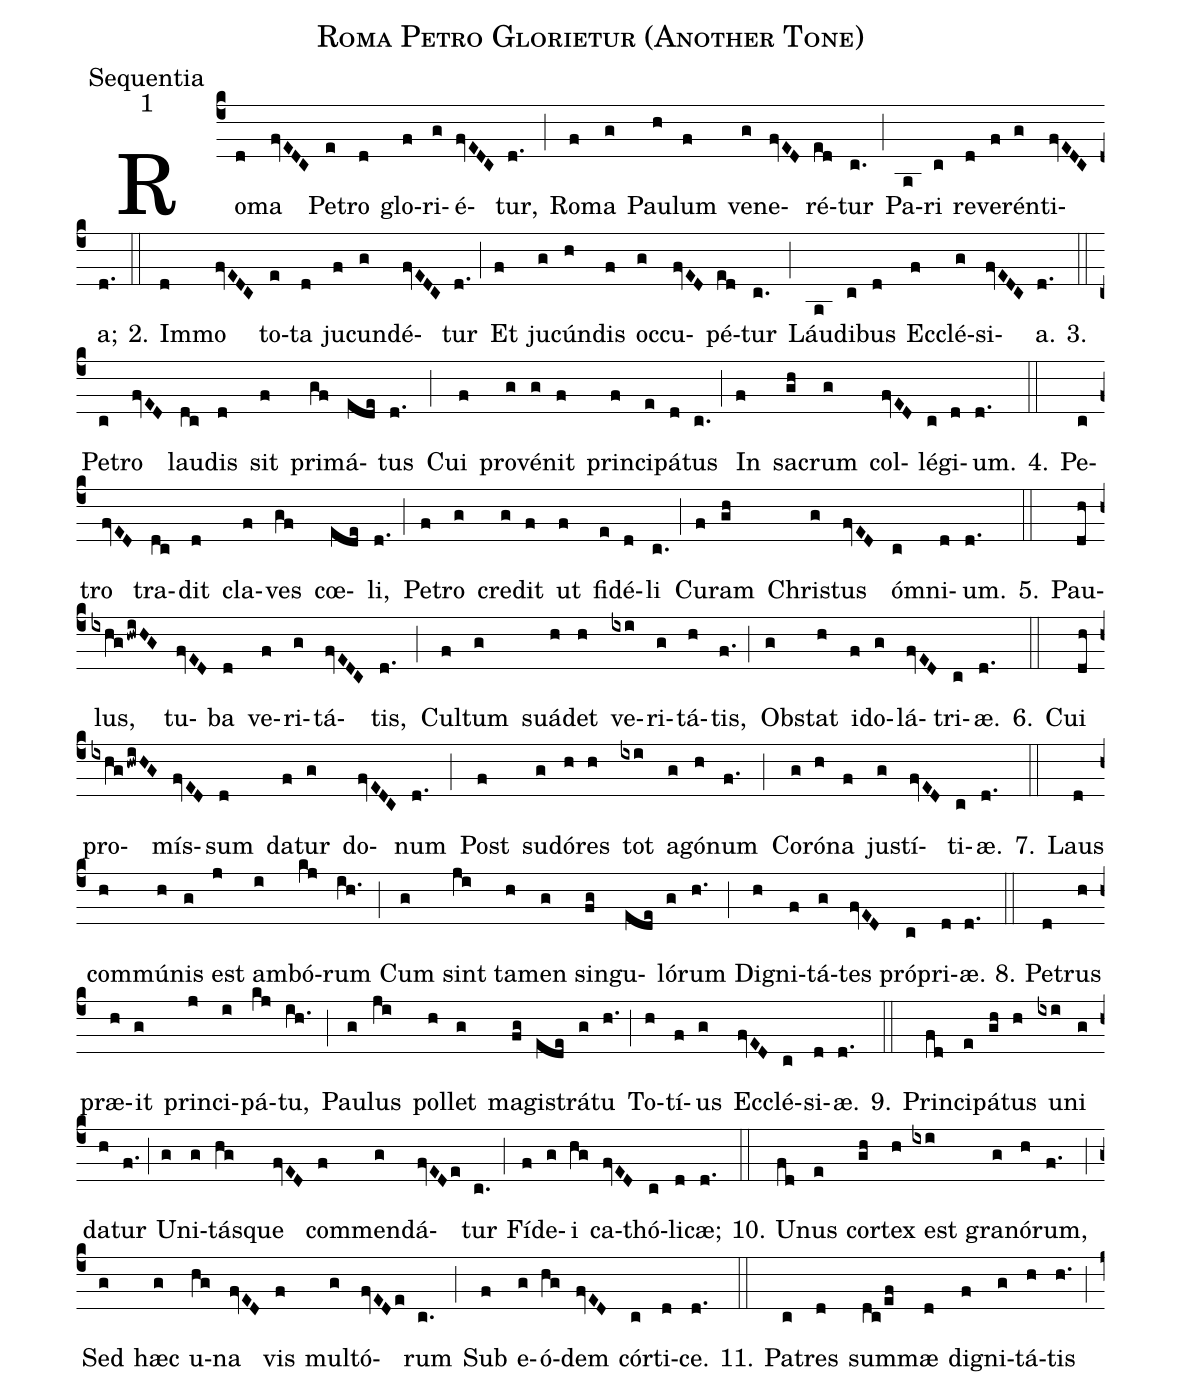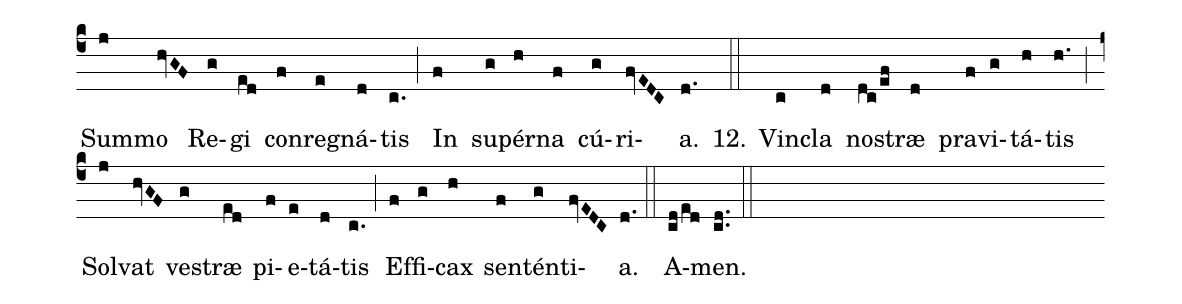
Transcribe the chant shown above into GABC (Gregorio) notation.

name:Roma Petro Glorietur (Another Tone);
office-part:Sequentia;
mode:1;
%%
(c4)Ro(d)ma(fvEDC) Pe(e)tro(d) glo(f)ri(g)é(fvEDC)tur,(d.) (;)
Ro(f)ma(g) Pau(h)lum(f) ve(g)ne(fvED)ré(ed)tur(c.) (;)
Pa(a)ri(c) re(d)ve(f)rén(g)ti(fvEDC)a;(d.)
2.(::) Im(d)mo(fvEDC) to(e)ta(d) ju(f)cun(g)dé(fvEDC)tur(d.) (;)
Et(f) ju(g)cún(h)dis(f) oc(g)cu(fvED)pé(ed)tur(c.) (;)
Láu(a)di(c)bus(d) Ec(f)clé(g)si(fvEDC)a.(d.)
3.(::) Pe(c)tro(fvED) lau(dc)dis(d) sit(f) pri(gf)má(ede)tus(d.) (;)
Cui(f) pro(g)vé(g)nit(f) prin(f)ci(e)pá(d)tus(c.) (;)
In(f) sa(gh)crum(g) col(fvED)lé(c)gi(d)um.(d.)
4.(::) Pe(c)tro(fvED) tra(dc)dit(d) cla(f)ves(gf) cœ(ede)li,(d.) (;)
Pe(f)tro(g) cre(g)dit(f) ut(f) fi(e)dé(d)li(c.) (;)
Cu(f)ram(gh) Chri(g)stus(fvED) óm(c)ni(d)um.(d.)
5.(::) Pau(dh)lus,(ixhghwiHG) tu(fvED)ba(d) ve(f)ri(g)tá(fvEDC)tis,(d.) (;)
Cul(f)tum(g) suá(h)det(h) ve(ixi)ri(g)tá(h)tis,(f.) (;)
Ob(g)stat(h) i(f)do(g)lá(fvED)tri(c)æ.(d.)
6.(::) Cui(dh) pro(ixhghwiHG)mís(fvED)sum(d) da(f)tur(g) do(fvEDC)num(d.) (;)
Post(f) su(g)dó(h)res(h) tot(ixi) a(g)gó(h)num(f.) (;)
Co(g)ró(h)na(f) ju(g)stí(fvED)ti(c)æ.(d.)
7.(::) Laus(d) com(h)mú(h)nis(g) est(j) am(i)bó(kj)rum(ih.) (;)
Cum(g) sint(ji) ta(h)men(g) sin(fg)gu(ede)ló(g)rum(h.) (;)
Di(h)gni(f)tá(g)tes(fvED) pró(c)pri(d)æ.(d.)
8.(::) Pe(d)trus(h) præ(h)it(g) prin(j)ci(i)pá(kj)tu,(ih.) (;)
Pau(g)lus(ji) pol(h)let(g) ma(fg)gi(ede)strá(g)tu(h.) (;)
To(h)tí(f)us(g) Ec(fvED)clé(c)si(d)æ.(d.)
9.(::) Prin(fd)ci(e)pá(gh)tus(h) u(ixi)ni(g) da(h)tur(f.) (;)
U(g)ni(g)tás(hg)que(fvED) com(f)men(g)dá(fvEDe)tur(c.) (;)
Fí(f)de(g)i(hg) ca(fvED)thó(c)li(d)cæ;(d.)
10.(::) U(fd)nus(e) cor(gh)tex(h) est(ixi) gra(g)nó(h)rum,(f.) (;)
Sed(g) hæc(g) u(hg)na(fvED) vis(f) mul(g)tó(fvEDe)rum(c.) (;)
Sub(f) e(g)ó(hg)dem(fvED) cór(c)ti(d)ce.(d.)
11.(::) Pa(c)tres(d) sum(dc/ef)mæ(d) di(f)gni(g)tá(h)tis(h.) (;)
Sum(j)mo(hvGF) Re(g)gi(ed) con(f)re(e)gná(d)tis(c.) (;)
In(f) su(g)pér(h)na(f) cú(g)ri(fvEDC)a.(d.)
12.(::) Vin(c)cla(d) no(dc/ef)stræ(d) pra(f)vi(g)tá(h)tis(h.) (;)
Sol(j)vat(hvGF) ve(g)stræ(ed) pi(f)e(e)tá(d)tis(c.) (;)
Ef(f)fi(g)cax(h) sen(f)tén(g)ti(fvEDC)a.(d.) (::)
A(cd/ed)men.(cd..) (::)
